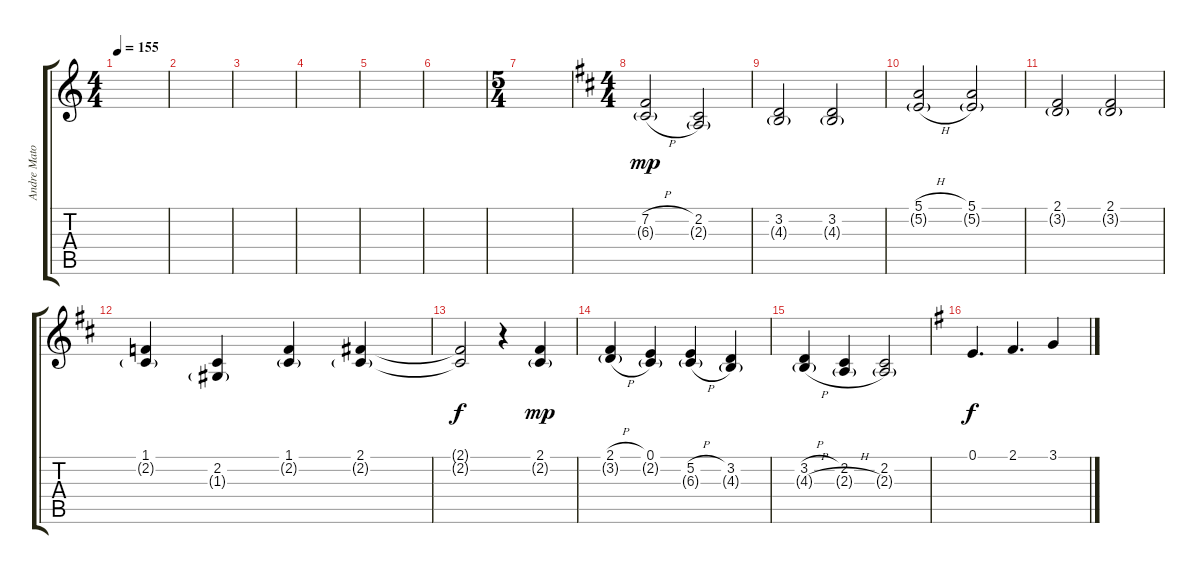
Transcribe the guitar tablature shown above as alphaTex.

\track ("Andre Matos" "Andre Mato") {instrument choiraahs}
\staff {score tabs}
\tuning (E4 B3 G3 D3 A2 E2) {hide}
\ts (4 4)
\tempo 155
\clef g2
\ks aminor
|
|
|
|
|
|
\ts (5 4)
|
\ts (4 4)
\ks d
(7.2{h} 6.3{h g}).2{dy mp} (2.2 2.3{g}).2 |
(3.2 4.3{g}).2 (3.2 4.3{g}).2 |
(5.1{h} 5.2{h g}).2 (5.1 5.2{g}).2 |
(2.1 3.2{g}).2 (2.1 3.2{g}).2 |
(1.1 2.2{g}).4 (2.2 1.3{g}).4 (1.1 2.2{g}).4 (2.1 2.2{g}).4 |
(2.1{t} 2.2{t}).2{dy f} r.4 (2.1 2.2{g}).4{dy mp} |
(2.1{h} 3.2{h g}).4 (0.1 2.2{g}).4 (5.2{h} 6.3{h g}).4 (3.2 4.3{g}).4 |
(3.2{h} 4.3{h g}).4 (2.2 2.3{h g}).4 (2.2 2.3{g}).2 |
\ks g
0.1.4{d dy f} 2.1.4{d} 3.1.4
